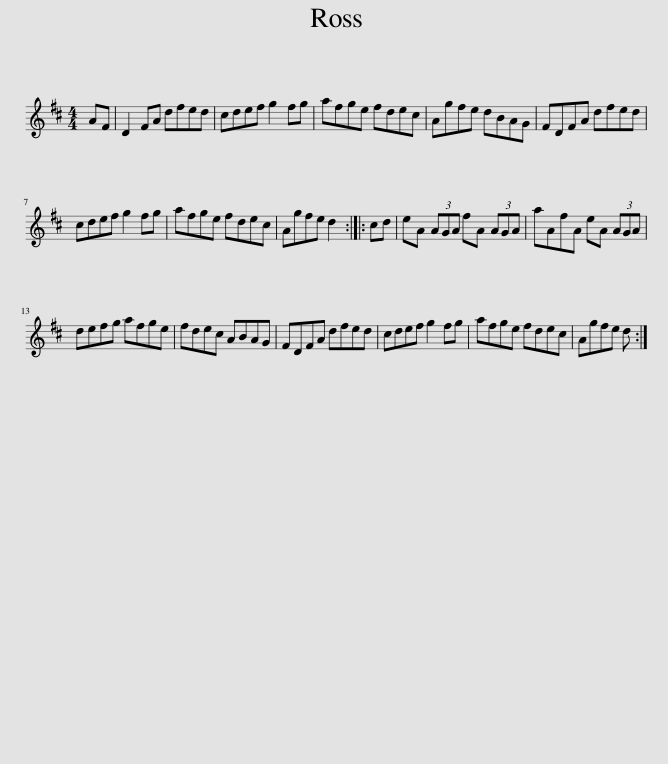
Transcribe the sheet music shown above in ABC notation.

X:1
L:1/8
M:4/4
I:linebreak $
K:D
V:1 treble
V:1
 AF | D2 FA dfed | cdef g2 fg | afge fdec | Agfe dBAG | %5
 FDFA dfed |$ cdef g2 fg | afge fdec | Agfe d2 :: cd | %10
 eA (3AGA fA (3AGA | aAfA eA (3AGA |$ defg afge | fdec ABAG | FDFA dfed | %15
 cdef g2 fg | afge fdec | Agfe d :| %18
